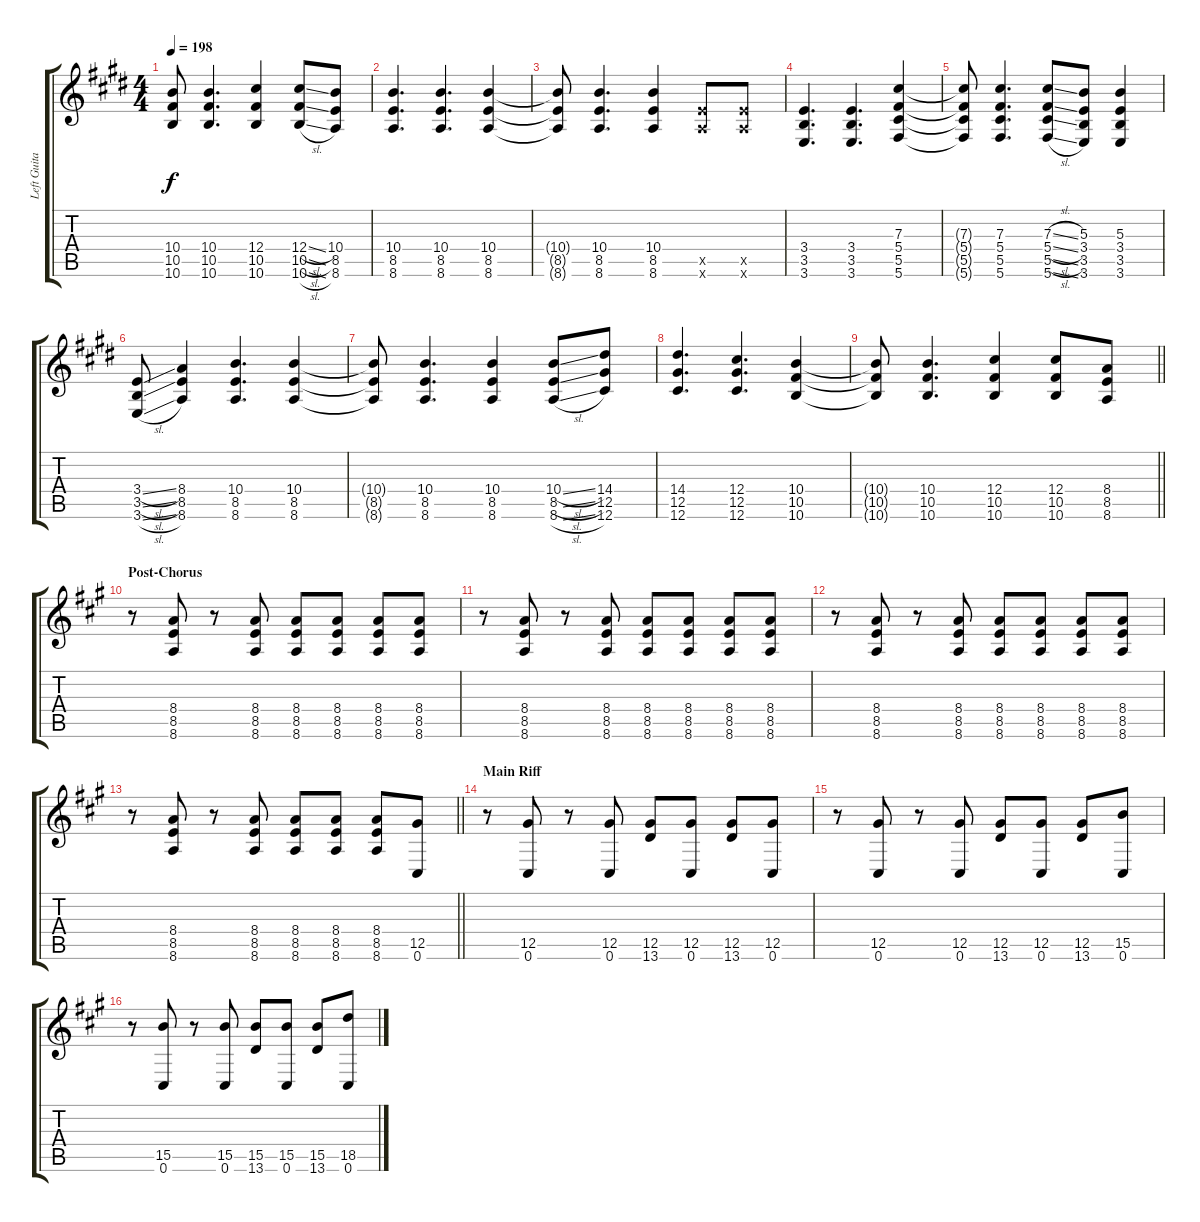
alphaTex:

\track ("Left Guitar" "Left Guita") {instrument distortionguitar}
\staff {score tabs}
\tuning (Eb4 Bb3 Gb3 Db3 Ab2 Db2) {hide}
\ts (4 4)
\tempo 198
\clef g2
\ks e
(10.4{t} 10.5{t} 10.6{t}).8{dy f} (10.4 10.5 10.6).4{d} (12.4 10.5 10.6).4 (12.4{sl} 10.5{sl} 10.6{sl}).8 (10.4 8.5 8.6).8 |
(10.4 8.5 8.6).4{d} (10.4 8.5 8.6).4{d} (10.4 8.5 8.6).4 |
(10.4{t} 8.5{t} 8.6{t}).8 (10.4 8.5 8.6).4{d} (10.4 8.5 8.6).4 (8.5{x} 8.6{x}).8 (8.5{x} 8.6{x}).8 |
(3.4 3.5 3.6).4{d} (3.4 3.5 3.6).4{d} (7.3 5.4 5.5 5.6).4 |
(7.3{t} 5.4{t} 5.5{t} 5.6{t}).8 (7.3 5.4 5.5 5.6).4{d} (7.3{sl} 5.4{sl} 5.5{sl} 5.6{sl}).8 (5.3 3.4 3.5 3.6).8 (5.3 3.4 3.5 3.6).4 |
(3.4{sl} 3.5{sl} 3.6{sl}).8 (8.4 8.5 8.6).4 (10.4 8.5 8.6).4{d} (10.4 8.5 8.6).4 |
(10.4{t} 8.5{t} 8.6{t}).8 (10.4 8.5 8.6).4{d} (10.4 8.5 8.6).4 (10.4{sl} 8.5{sl} 8.6{sl}).8 (14.4 12.5 12.6).8 |
(14.4 12.5 12.6).4{d} (12.4 12.5 12.6).4{d} (10.4 10.5 10.6).4 |
\barLineRight lightlight
(10.4{t} 10.5{t} 10.6{t}).8 (10.4 10.5 10.6).4{d} (12.4 10.5 10.6).4 (12.4 10.5 10.6).8 (8.4 8.5 8.6).8 |
\section ("" "Post-Chorus")
\ks a
r.8 (8.4 8.5 8.6).8 r.8 (8.4 8.5 8.6).8 (8.4 8.5 8.6).8 (8.4 8.5 8.6).8 (8.4 8.5 8.6).8 (8.4 8.5 8.6).8 |
r.8 (8.4 8.5 8.6).8 r.8 (8.4 8.5 8.6).8 (8.4 8.5 8.6).8 (8.4 8.5 8.6).8 (8.4 8.5 8.6).8 (8.4 8.5 8.6).8 |
r.8 (8.4 8.5 8.6).8 r.8 (8.4 8.5 8.6).8 (8.4 8.5 8.6).8 (8.4 8.5 8.6).8 (8.4 8.5 8.6).8 (8.4 8.5 8.6).8 |
\barLineRight lightlight
r.8 (8.4 8.5 8.6).8 r.8 (8.4 8.5 8.6).8 (8.4 8.5 8.6).8 (8.4 8.5 8.6).8 (8.4 8.5 8.6).8 (12.5 0.6).8 |
\section ("" "Main Riff")
r.8 (12.5 0.6).8 r.8 (12.5 0.6).8 (12.5 13.6).8 (12.5 0.6).8 (12.5 13.6).8 (12.5 0.6).8 |
r.8 (12.5 0.6).8 r.8 (12.5 0.6).8 (12.5 13.6).8 (12.5 0.6).8 (12.5 13.6).8 (15.5 0.6).8 |
r.8 (15.5 0.6).8 r.8 (15.5 0.6).8 (15.5 13.6).8 (15.5 0.6).8 (15.5 13.6).8 (18.5 0.6).8
